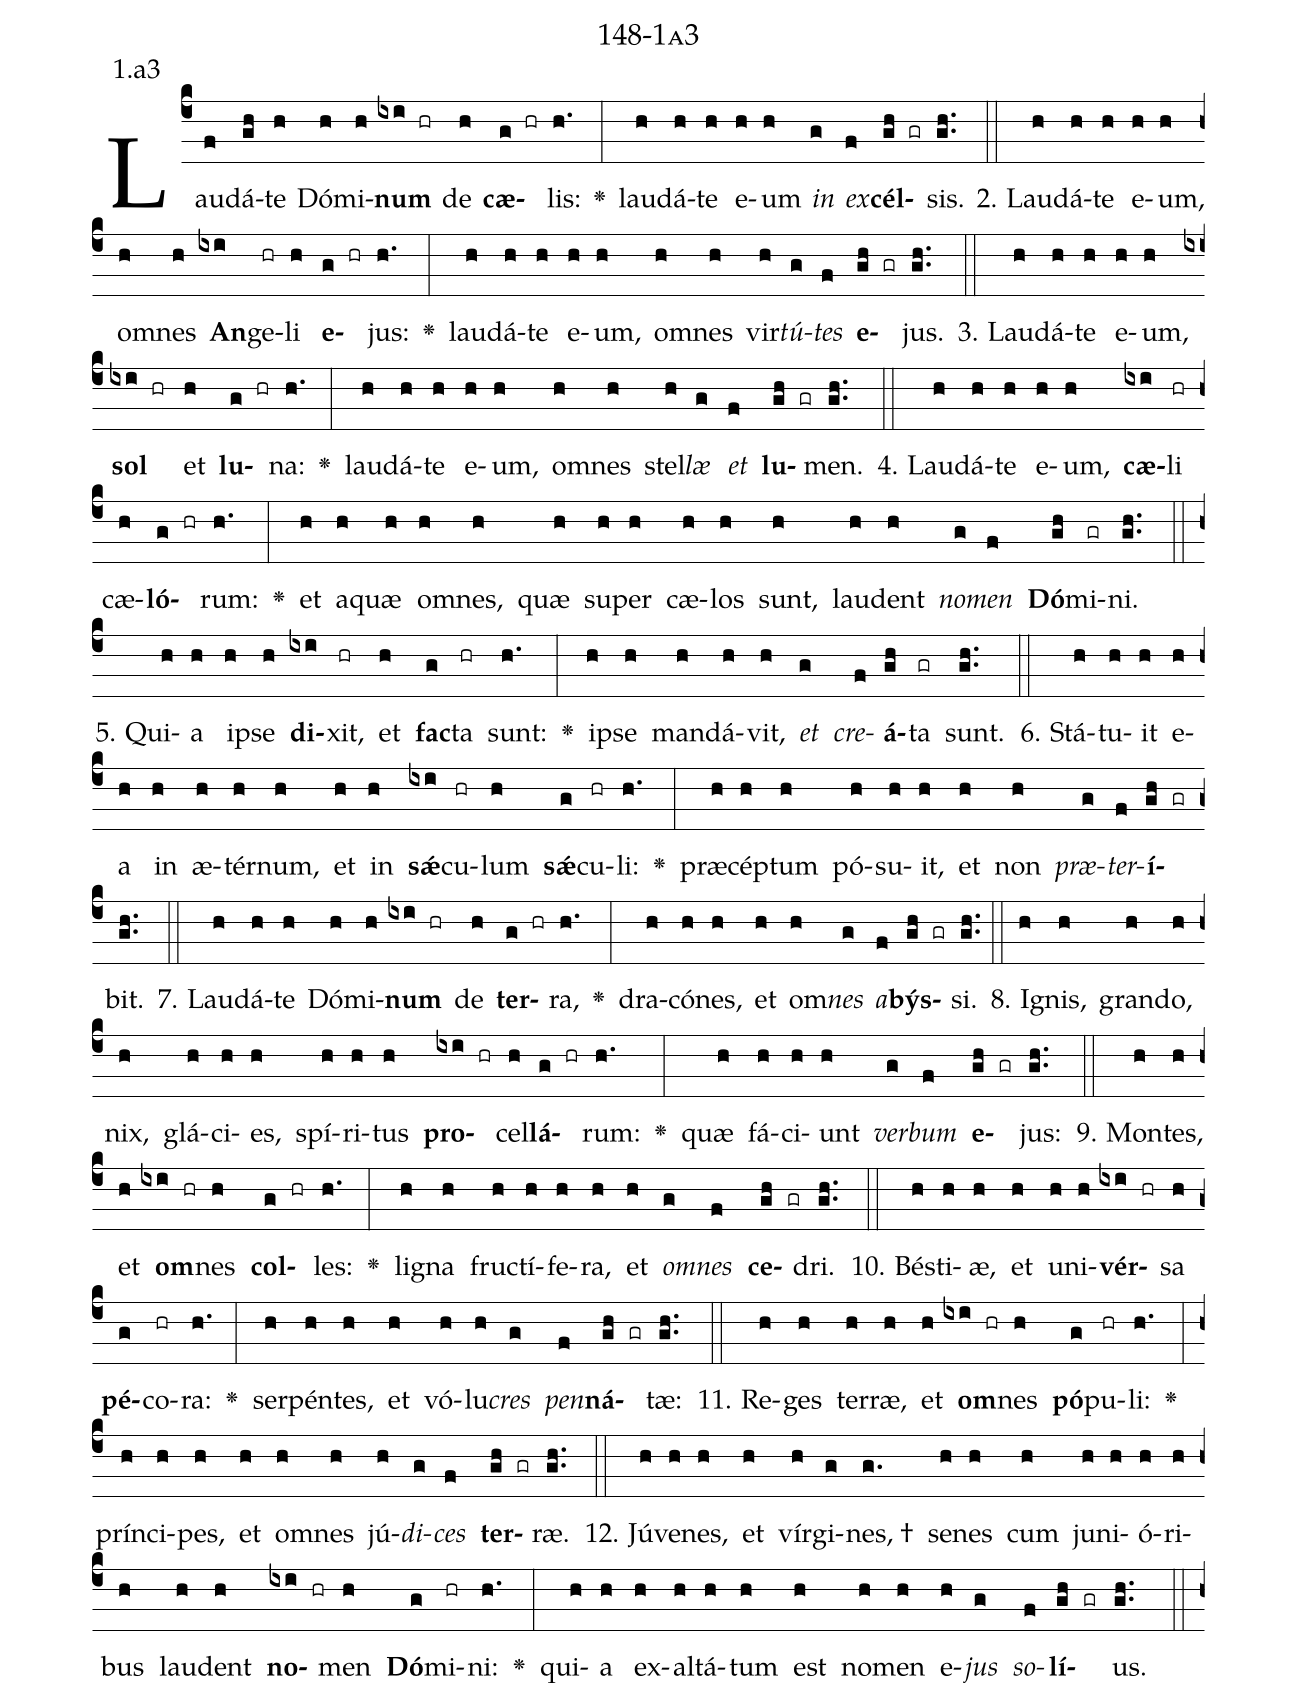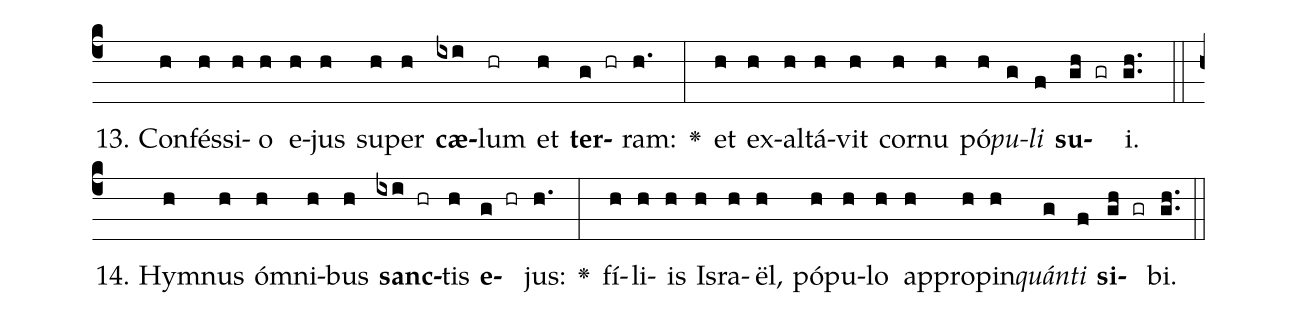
name: 148-1a3;
annotation: 1.a3;
%%
(c4)Lau(f)dá(gh)te(h) Dó(h)mi(h)<b>num</b>(ixi hr) de(h) <b>cæ</b>(g hr)lis:(h.) <v>\greheightstar</v>(:) lau(h)dá(h)te(h) e(h)um(h) <i>in</i>(g) <i>ex</i>(f)<b>cél</b>(gh gr)sis.(gh..) (::)
2. Lau(h)dá(h)te(h) e(h)um,(h) om(h)nes(h) <b>An</b>(ixi)ge(hr)li(h) <b>e</b>(g hr)jus:(h.) <v>\greheightstar</v>(:) lau(h)dá(h)te(h) e(h)um,(h) om(h)nes(h) vir(h)<i>tú</i>(g)<i>tes</i>(f) <b>e</b>(gh gr)jus.(gh..) (::)
3. Lau(h)dá(h)te(h) e(h)um,(h) <b>sol</b>(ixi hr) et(h) <b>lu</b>(g hr)na:(h.) <v>\greheightstar</v>(:) lau(h)dá(h)te(h) e(h)um,(h) om(h)nes(h) stel(h)<i>læ</i>(g) <i>et</i>(f) <b>lu</b>(gh gr)men.(gh..) (::)
4. Lau(h)dá(h)te(h) e(h)um,(h) <b>cæ</b>(ixi)li(hr) cæ(h)<b>ló</b>(g hr)rum:(h.) <v>\greheightstar</v>(:) et(h) a(h)quæ(h) om(h)nes,(h) quæ(h) su(h)per(h) cæ(h)los(h) sunt,(h) lau(h)dent(h) <i>no</i>(g)<i>men</i>(f) <b>Dó</b>(gh)mi(gr)ni.(gh..) (::)
5. Qui(h)a(h) ip(h)se(h) <b>di</b>(ixi)xit,(hr) et(h) <b>fac</b>(g)ta(hr) sunt:(h.) <v>\greheightstar</v>(:) ip(h)se(h) man(h)dá(h)vit,(h) <i>et</i>(g) <i>cre</i>(f)<b>á</b>(gh)ta(gr) sunt.(gh..) (::)
6. Stá(h)tu(h)it(h) e(h)a(h) in(h) æ(h)tér(h)num,(h) et(h) in(h) <b>sǽ</b>(ixi)cu(hr)lum(h) <b>sǽ</b>(g)cu(hr)li:(h.) <v>\greheightstar</v>(:) præ(h)cép(h)tum(h) pó(h)su(h)it,(h) et(h) non(h) <i>præ</i>(g)<i>ter</i>(f)<b>í</b>(gh gr)bit.(gh..) (::)
7. Lau(h)dá(h)te(h) Dó(h)mi(h)<b>num</b>(ixi hr) de(h) <b>ter</b>(g hr)ra,(h.) <v>\greheightstar</v>(:) dra(h)có(h)nes,(h) et(h) om(h)<i>nes</i>(g) <i>a</i>(f)<b>býs</b>(gh gr)si.(gh..) (::)
8. I(h)gnis,(h) gran(h)do,(h) nix,(h) glá(h)ci(h)es,(h) spí(h)ri(h)tus(h) <b>pro</b>(ixi hr)cel(h)<b>lá</b>(g hr)rum:(h.) <v>\greheightstar</v>(:) quæ(h) fá(h)ci(h)unt(h) <i>ver</i>(g)<i>bum</i>(f) <b>e</b>(gh gr)jus:(gh..) (::)
9. Mon(h)tes,(h) et(h) <b>om</b>(ixi hr)nes(h) <b>col</b>(g hr)les:(h.) <v>\greheightstar</v>(:) li(h)gna(h) fruc(h)tí(h)fe(h)ra,(h) et(h) <i>om</i>(g)<i>nes</i>(f) <b>ce</b>(gh gr)dri.(gh..) (::)
10. Bés(h)ti(h)æ,(h) et(h) u(h)ni(h)<b>vér</b>(ixi hr)sa(h) <b>pé</b>(g)co(hr)ra:(h.) <v>\greheightstar</v>(:) ser(h)pén(h)tes,(h) et(h) vó(h)lu(h)<i>cres</i>(g) <i>pen</i>(f)<b>ná</b>(gh gr)tæ:(gh..) (::)
11. Re(h)ges(h) ter(h)ræ,(h) et(h) <b>om</b>(ixi hr)nes(h) <b>pó</b>(g)pu(hr)li:(h.) <v>\greheightstar</v>(:) prín(h)ci(h)pes,(h) et(h) om(h)nes(h) jú(h)<i>di</i>(g)<i>ces</i>(f) <b>ter</b>(gh gr)ræ.(gh..) (::)
12. Jú(h)ve(h)nes,(h) et(h) vír(h)gi(g)nes, †(g.) se(h)nes(h) cum(h) ju(h)ni(h)ó(h)ri(h)bus(h) lau(h)dent(h) <b>no</b>(ixi hr)men(h) <b>Dó</b>(g)mi(hr)ni:(h.) <v>\greheightstar</v>(:) qui(h)a(h) ex(h)al(h)tá(h)tum(h) est(h) no(h)men(h) e(h)<i>jus</i>(g) <i>so</i>(f)<b>lí</b>(gh gr)us.(gh..) (::)
13. Con(h)fés(h)si(h)o(h) e(h)jus(h) su(h)per(h) <b>cæ</b>(ixi)lum(hr) et(h) <b>ter</b>(g hr)ram:(h.) <v>\greheightstar</v>(:) et(h) ex(h)al(h)tá(h)vit(h) cor(h)nu(h) pó(h)<i>pu</i>(g)<i>li</i>(f) <b>su</b>(gh gr)i.(gh..) (::)
14. Hym(h)nus(h) óm(h)ni(h)bus(h) <b>sanc</b>(ixi hr)tis(h) <b>e</b>(g hr)jus:(h.) <v>\greheightstar</v>(:) fí(h)li(h)is(h) Is(h)ra(h)ël,(h) pó(h)pu(h)lo(h) ap(h)pro(h)pin(h)<i>quán</i>(g)<i>ti</i>(f) <b>si</b>(gh gr)bi.(gh..) (::)
